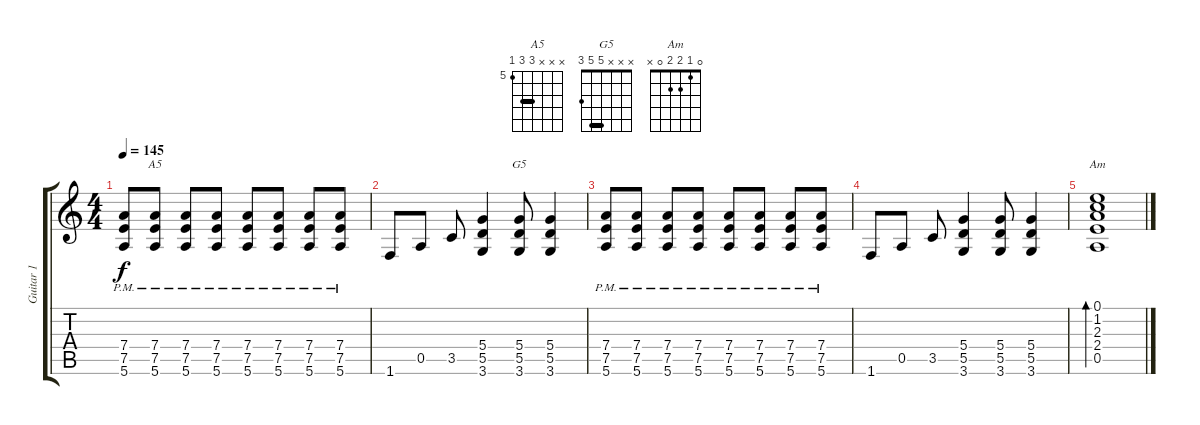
\track ("Guitar 1" "Guitar 1") {instrument electricguitarclean}
\staff {score tabs}
\tuning (E4 B3 G3 D3 A2 E2) {hide}
\chord ("A5" x x x 7 7 5) {firstfret 5 barre 7}
\chord ("G5" x x x 5 5 3) {barre 5}
\chord ("Am" 0 1 2 2 0 x)
\ts (4 4)
\tempo 145
\clef g2
\ks c
(7.4 7.5{pm} 5.6{pm}).8{dy f} (7.4 7.5{pm} 5.6{pm}).8{ch "A5"} (7.4 7.5{pm} 5.6{pm}).8 (7.4 7.5{pm} 5.6{pm}).8 (7.4 7.5{pm} 5.6{pm}).8 (7.4 7.5{pm} 5.6{pm}).8 (7.4 7.5{pm} 5.6{pm}).8 (7.4 7.5{pm} 5.6{pm}).8 |
1.6.8 0.5.8 3.5.8 (5.4 5.5 3.6).4 (5.4 5.5 3.6).8{ch "G5"} (5.4 5.5 3.6).4 |
(7.4 7.5{pm} 5.6{pm}).8 (7.4 7.5{pm} 5.6{pm}).8 (7.4 7.5{pm} 5.6{pm}).8 (7.4 7.5{pm} 5.6{pm}).8 (7.4 7.5{pm} 5.6{pm}).8 (7.4 7.5{pm} 5.6{pm}).8 (7.4 7.5{pm} 5.6{pm}).8 (7.4 7.5{pm} 5.6{pm}).8 |
1.6.8 0.5.8 3.5.8 (5.4 5.5 3.6).4 (5.4 5.5 3.6).8 (5.4 5.5 3.6).4 |
(0.1 1.2 2.3 2.4 0.5).1{bd 30 ch "Am"}
